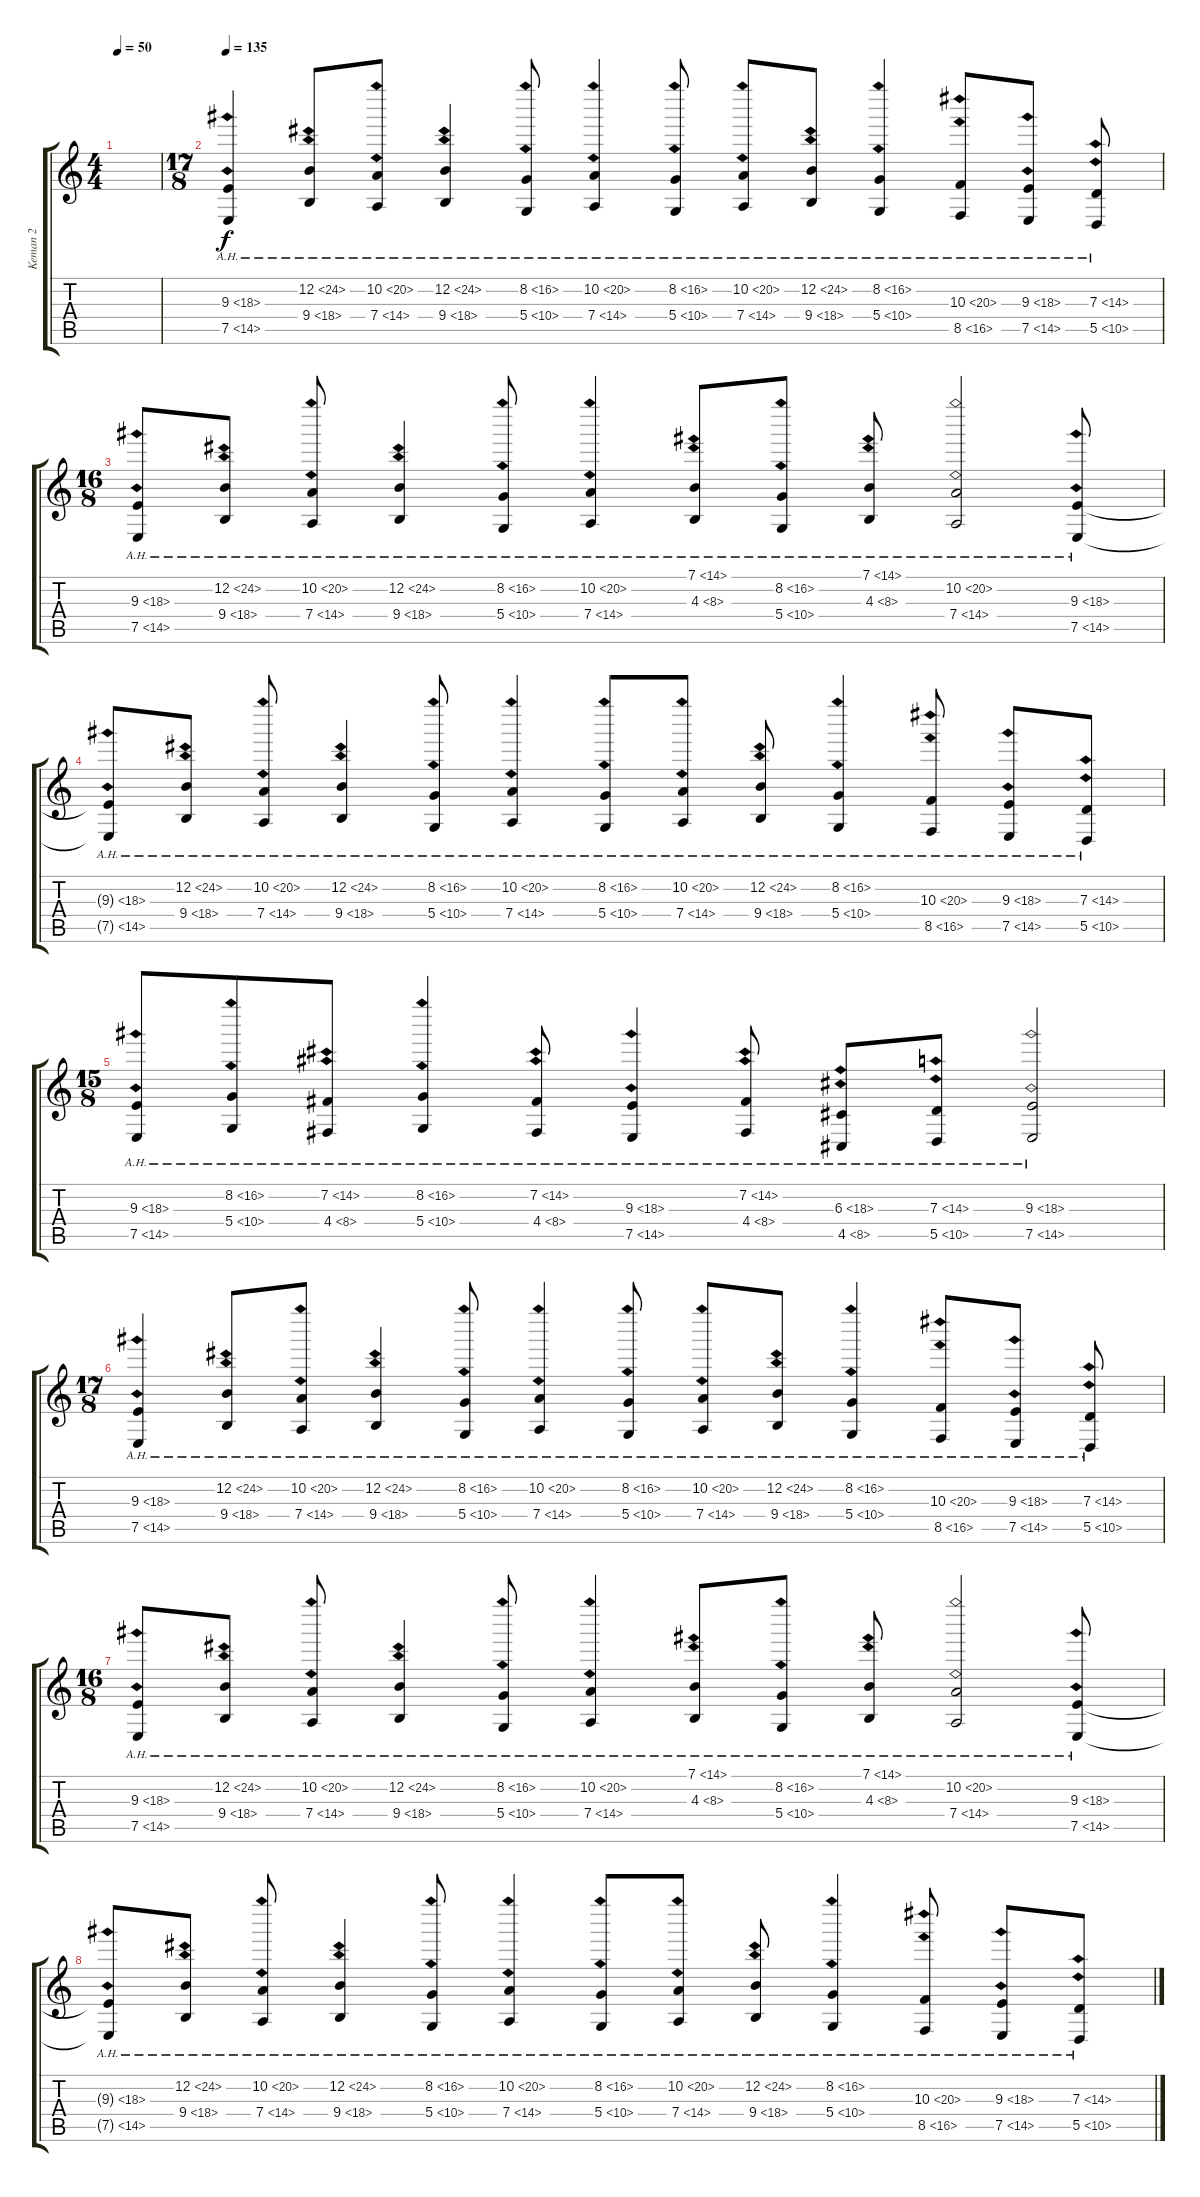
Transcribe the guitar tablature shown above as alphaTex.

\track ("Keman 2" "Keman 2") {instrument stringensemble1}
\staff {score tabs}
\tuning (E4 B3 G3 D3 A2 E2) {hide}
\ts (4 4)
\tempo 50
\clef g2
\ks c
|
\ts (17 8)
\tempo 135
(9.3{ah 9} 7.5{ah 7}).4{volume 16 instrument stringensemble1} (12.2{ah 12} 9.4{ah 9}).8 (10.2{ah 10} 7.4{ah 7}).8 (12.2{ah 12} 9.4{ah 9}).4 (8.2{ah 8} 5.4{ah 5}).8 (10.2{ah 10} 7.4{ah 7}).4 (8.2{ah 8} 5.4{ah 5}).8 (10.2{ah 10} 7.4{ah 7}).8 (12.2{ah 12} 9.4{ah 9}).8 (8.2{ah 8} 5.4{ah 5}).4 (10.3{ah 10} 8.5{ah 8}).8 (9.3{ah 9} 7.5{ah 7}).8 (7.3{ah 7} 5.5{ah 5}).8 |
\ts (16 8)
(9.3{ah 9} 7.5{ah 7}).8 (12.2{ah 12} 9.4{ah 9}).8 (10.2{ah 10} 7.4{ah 7}).8 (12.2{ah 12} 9.4{ah 9}).4 (8.2{ah 8} 5.4{ah 5}).8 (10.2{ah 10} 7.4{ah 7}).4 (7.1{ah 7} 4.3{ah 4}).8 (8.2{ah 8} 5.4{ah 5}).8 (7.1{ah 7} 4.3{ah 4}).8 (10.2{ah 10} 7.4{ah 7}).2 (9.3{ah 9} 7.5{ah 7}).8 |
(9.3{ah 9 t} 7.5{ah 7 t}).8 (12.2{ah 12} 9.4{ah 9}).8 (10.2{ah 10} 7.4{ah 7}).8 (12.2{ah 12} 9.4{ah 9}).4 (8.2{ah 8} 5.4{ah 5}).8 (10.2{ah 10} 7.4{ah 7}).4 (8.2{ah 8} 5.4{ah 5}).8 (10.2{ah 10} 7.4{ah 7}).8 (12.2{ah 12} 9.4{ah 9}).8 (8.2{ah 8} 5.4{ah 5}).4 (10.3{ah 10} 8.5{ah 8}).8 (9.3{ah 9} 7.5{ah 7}).8 (7.3{ah 7} 5.5{ah 5}).8 |
\ts (15 8)
(9.3{ah 9} 7.5{ah 7}).8 (8.2{ah 8} 5.4{ah 5}).8 (7.2{ah 7} 4.4{ah 4}).8 (8.2{ah 8} 5.4{ah 5}).4 (7.2{ah 7} 4.4{ah 4}).8 (9.3{ah 9} 7.5{ah 7}).4 (7.2{ah 7} 4.4{ah 4}).8 (6.3{ah 12} 4.5{ah 4}).8 (7.3{ah 7} 5.5{ah 5}).8 (9.3{ah 9} 7.5{ah 7}).2 |
\ts (17 8)
(9.3{ah 9} 7.5{ah 7}).4 (12.2{ah 12} 9.4{ah 9}).8 (10.2{ah 10} 7.4{ah 7}).8 (12.2{ah 12} 9.4{ah 9}).4 (8.2{ah 8} 5.4{ah 5}).8 (10.2{ah 10} 7.4{ah 7}).4 (8.2{ah 8} 5.4{ah 5}).8 (10.2{ah 10} 7.4{ah 7}).8 (12.2{ah 12} 9.4{ah 9}).8 (8.2{ah 8} 5.4{ah 5}).4 (10.3{ah 10} 8.5{ah 8}).8 (9.3{ah 9} 7.5{ah 7}).8 (7.3{ah 7} 5.5{ah 5}).8 |
\ts (16 8)
(9.3{ah 9} 7.5{ah 7}).8 (12.2{ah 12} 9.4{ah 9}).8 (10.2{ah 10} 7.4{ah 7}).8 (12.2{ah 12} 9.4{ah 9}).4 (8.2{ah 8} 5.4{ah 5}).8 (10.2{ah 10} 7.4{ah 7}).4 (7.1{ah 7} 4.3{ah 4}).8 (8.2{ah 8} 5.4{ah 5}).8 (7.1{ah 7} 4.3{ah 4}).8 (10.2{ah 10} 7.4{ah 7}).2 (9.3{ah 9} 7.5{ah 7}).8 |
(9.3{ah 9 t} 7.5{ah 7 t}).8 (12.2{ah 12} 9.4{ah 9}).8 (10.2{ah 10} 7.4{ah 7}).8 (12.2{ah 12} 9.4{ah 9}).4 (8.2{ah 8} 5.4{ah 5}).8 (10.2{ah 10} 7.4{ah 7}).4 (8.2{ah 8} 5.4{ah 5}).8 (10.2{ah 10} 7.4{ah 7}).8 (12.2{ah 12} 9.4{ah 9}).8 (8.2{ah 8} 5.4{ah 5}).4 (10.3{ah 10} 8.5{ah 8}).8 (9.3{ah 9} 7.5{ah 7}).8 (7.3{ah 7} 5.5{ah 5}).8
